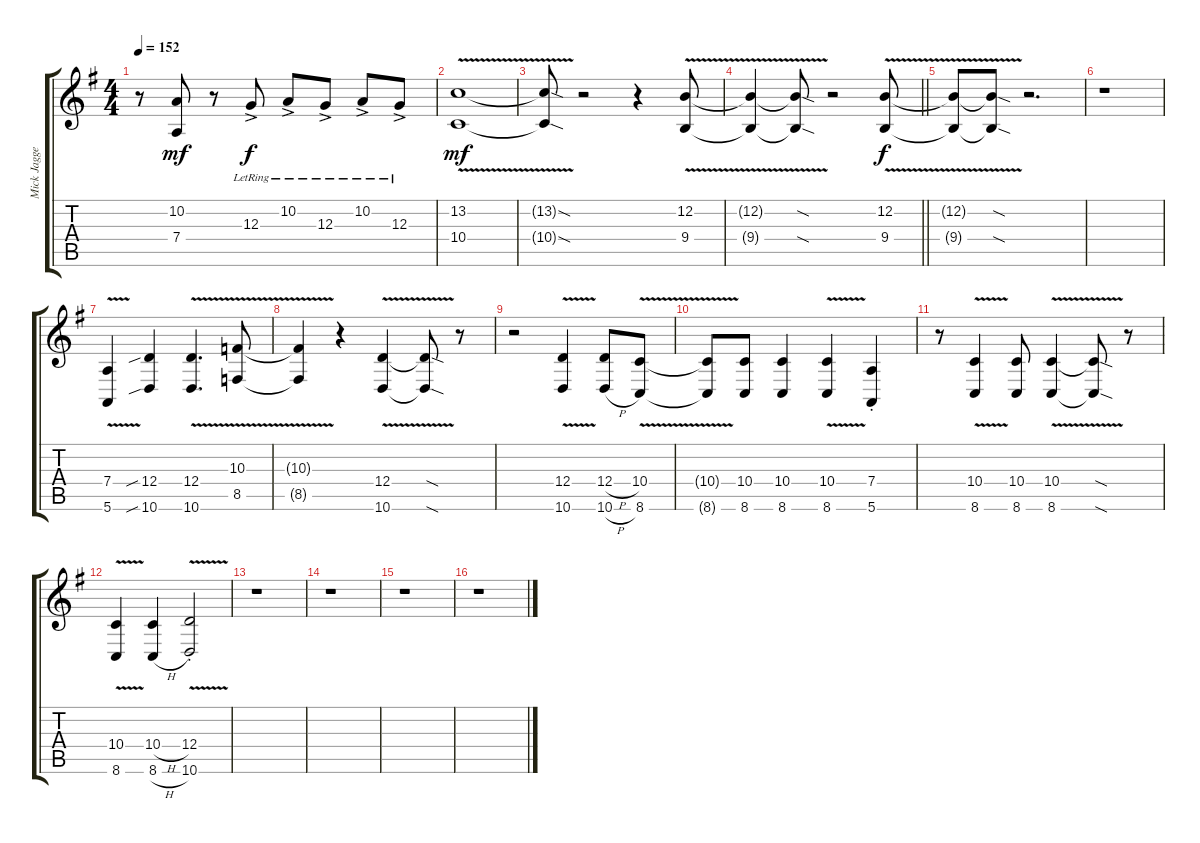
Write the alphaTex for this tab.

\track ("Mick Jagger - Vocals & Bobby Keyes - Sax" "Mick Jagge") {instrument altosax}
\staff {score tabs}
\tuning (E4 B3 G3 D3 A2 E2) {hide}
\ts (4 4)
\tempo 152
\clef g2
\ks g
r.8{dy mf} (10.2 7.4).8 r.8 12.3{ac lr}.8{dy f} 10.2{ac lr}.8 12.3{ac lr}.8 10.2{ac lr}.8 12.3{ac lr}.8 |
(13.2{v} 10.4{v}).1{dy mf} |
(13.2{sod t} 10.4{sod t}).8 r.2 r.4 (12.2{v} 9.4{v}).8 |
\barLineRight lightlight
(12.2{v t} 9.4{v t}).4 (12.2{sod t} 9.4{sod t}).8 r.2 (12.2{v} 9.4{v}).8{dy f} |
(12.2{v t} 9.4{v t}).8 (12.2{sod t} 9.4{sod t}).8 r.2{d} |
r.1 |
(7.4{v} 5.6{v}).4 (12.4{sib} 10.6{sib}).4 (12.4{v} 10.6{v}).4{d} (10.3{v} 8.5{v}).8 |
(10.3{v t} 8.5{v t}).4 r.4 (12.4{v} 10.6{v}).4 (12.4{sod t} 10.6{sod t}).8 r.8 |
r.2 (12.4{v} 10.6{v}).4 (12.4{h} 10.6{h}).8 (10.4{v} 8.6{v}).8 |
(10.4{v t} 8.6{v t}).8 (10.4 8.6).8 (10.4 8.6).4 (10.4{v} 8.6{v}).4 (7.4{st} 5.6{st}).4 |
r.8 (10.4{v} 8.6{v}).4 (10.4 8.6).8 (10.4{v} 8.6{v}).4 (10.4{sod t} 8.6{sod t}).8 r.8 |
(10.4{v} 8.6{v}).4 (10.4{h} 8.6{h}).4 (12.4{v st} 10.6{v st}).2 |
r.1 |
r.1 |
r.1 |
r.1
